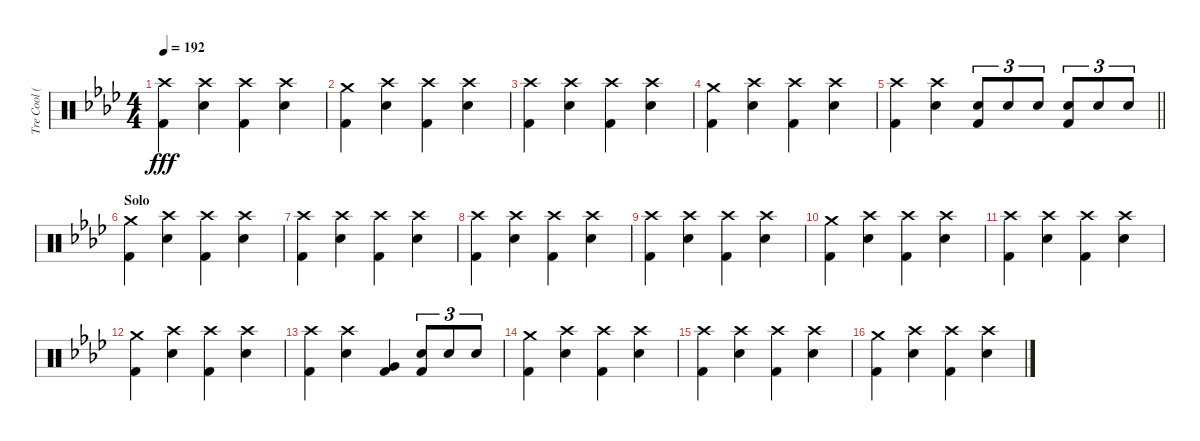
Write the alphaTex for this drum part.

\track ("Tre Cool (Drums)" "Tre Cool (") {instrument percussion}
\staff {score}
\articulation defaults
\ts (4 4)
\tempo 192
\clef neutral
\ks ab
("Crash high (hit)" "Kick (hit) 2").4{dy fff} ("Crash high (hit)" "Electric Snare (hit)").4 ("Crash high (hit)" "Kick (hit) 2").4 ("Crash high (hit)" "Electric Snare (hit)").4 |
("Crash medium (hit)" "Kick (hit) 2").4 ("Crash high (hit)" "Electric Snare (hit)").4 ("Crash high (hit)" "Kick (hit) 2").4 ("Crash high (hit)" "Electric Snare (hit)").4 |
("Crash high (hit)" "Kick (hit) 2").4 ("Crash high (hit)" "Electric Snare (hit)").4 ("Crash high (hit)" "Kick (hit) 2").4 ("Crash high (hit)" "Electric Snare (hit)").4 |
("Crash medium (hit)" "Kick (hit) 2").4 ("Crash high (hit)" "Electric Snare (hit)").4 ("Crash high (hit)" "Kick (hit) 2").4 ("Crash high (hit)" "Electric Snare (hit)").4 |
\barLineRight lightlight
("Crash high (hit)" "Kick (hit) 2").4 ("Crash high (hit)" "Electric Snare (hit)").4 ("Electric Snare (hit)" "Kick (hit) 2").8{tu (3 2)} "Electric Snare (hit)".8{tu (3 2)} "Electric Snare (hit)".8{tu (3 2)} ("Electric Snare (hit)" "Kick (hit) 2").8{tu (3 2)} "Electric Snare (hit)".8{tu (3 2)} "Electric Snare (hit)".8{tu (3 2)} |
\section ("" "Solo")
("Crash medium (hit)" "Kick (hit) 2").4 ("Crash high (hit)" "Electric Snare (hit)").4 ("Crash high (hit)" "Kick (hit) 2").4 ("Crash high (hit)" "Electric Snare (hit)").4 |
("Crash high (hit)" "Kick (hit) 2").4 ("Crash high (hit)" "Electric Snare (hit)").4 ("Crash high (hit)" "Kick (hit) 2").4 ("Crash high (hit)" "Electric Snare (hit)").4 |
("Crash high (hit)" "Kick (hit) 2").4 ("Crash high (hit)" "Electric Snare (hit)").4 ("Crash high (hit)" "Kick (hit) 2").4 ("Crash high (hit)" "Electric Snare (hit)").4 |
("Crash high (hit)" "Kick (hit) 2").4 ("Crash high (hit)" "Electric Snare (hit)").4 ("Crash high (hit)" "Kick (hit) 2").4 ("Crash high (hit)" "Electric Snare (hit)").4 |
("Crash medium (hit)" "Kick (hit) 2").4 ("Crash high (hit)" "Electric Snare (hit)").4 ("Crash high (hit)" "Kick (hit) 2").4 ("Crash high (hit)" "Electric Snare (hit)").4 |
("Crash high (hit)" "Kick (hit) 2").4 ("Crash high (hit)" "Electric Snare (hit)").4 ("Crash high (hit)" "Kick (hit) 2").4 ("Crash high (hit)" "Electric Snare (hit)").4 |
("Crash medium (hit)" "Kick (hit) 2").4 ("Crash high (hit)" "Electric Snare (hit)").4 ("Crash high (hit)" "Kick (hit) 2").4 ("Crash high (hit)" "Electric Snare (hit)").4 |
("Crash high (hit)" "Kick (hit) 2").4 ("Crash high (hit)" "Electric Snare (hit)").4 ("Very Low Tom (hit)" "Kick (hit) 2").4 ("Electric Snare (hit)" "Kick (hit) 2").8{tu (3 2)} "Electric Snare (hit)".8{tu (3 2)} "Electric Snare (hit)".8{tu (3 2)} |
("Crash medium (hit)" "Kick (hit) 2").4 ("Crash high (hit)" "Electric Snare (hit)").4 ("Crash high (hit)" "Kick (hit) 2").4 ("Crash high (hit)" "Electric Snare (hit)").4 |
("Crash high (hit)" "Kick (hit) 2").4 ("Crash high (hit)" "Electric Snare (hit)").4 ("Crash high (hit)" "Kick (hit) 2").4 ("Crash high (hit)" "Electric Snare (hit)").4 |
("Crash medium (hit)" "Kick (hit) 2").4 ("Crash high (hit)" "Electric Snare (hit)").4 ("Crash high (hit)" "Kick (hit) 2").4 ("Crash high (hit)" "Electric Snare (hit)").4
